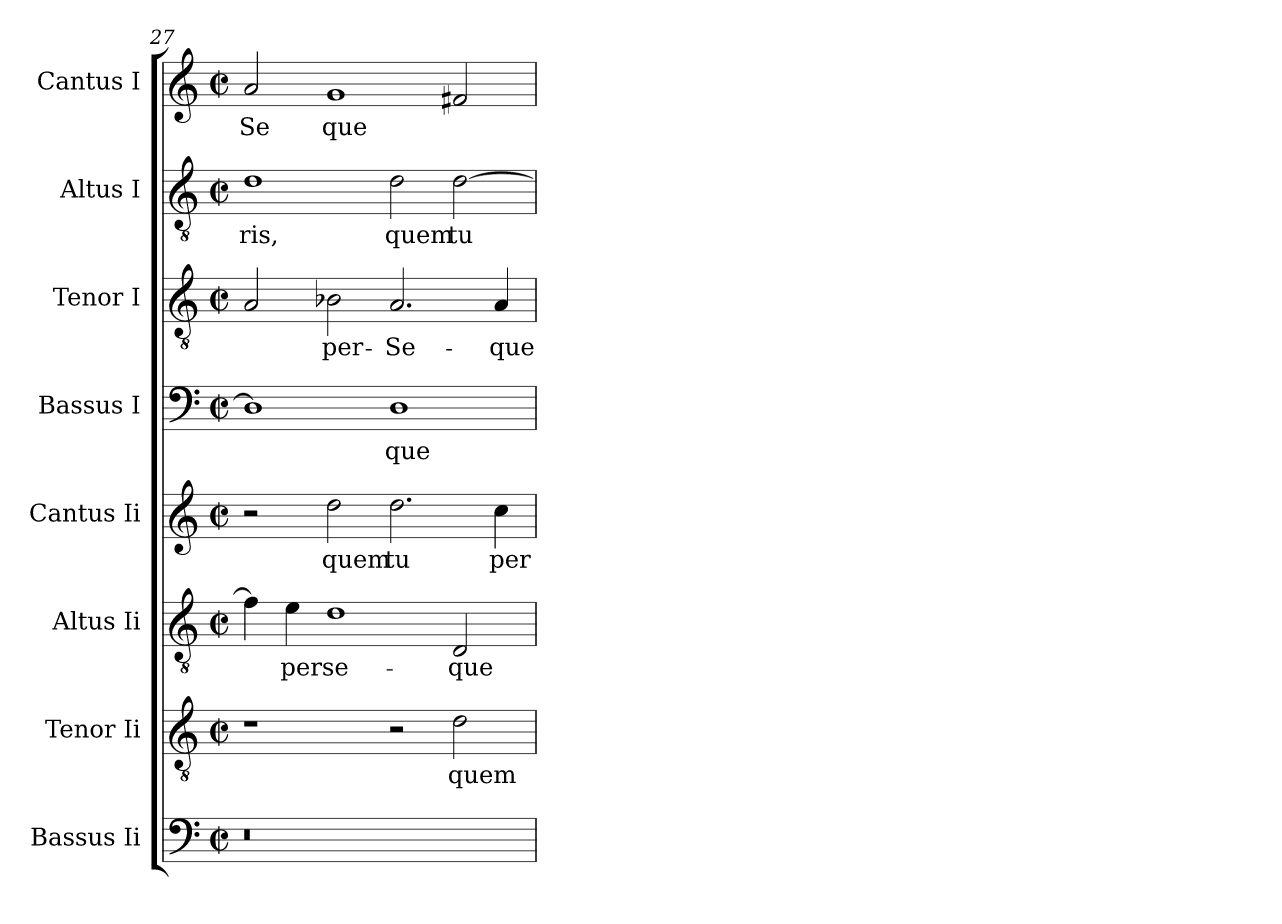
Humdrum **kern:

**kern	**kern	**text	**kern	**text	**kern	**text	**kern	**text	**kern	**text	**kern	**text	**kern	**text
*part8	*part7	*part7	*part6	*part6	*part5	*part5	*part4	*part4	*part3	*part3	*part2	*part2	*part1	*part1
*staff8	*staff7	*staff7	*staff6	*staff6	*staff5	*staff5	*staff4	*staff4	*staff3	*staff3	*staff2	*staff2	*staff1	*staff1
*I"Bassus Ii	*I"Tenor Ii	*	*I"Altus Ii	*	*I"Cantus Ii	*	*I"Bassus I	*	*I"Tenor I	*	*I"Altus I	*	*I"Cantus I	*
*clefF4	*clefGv2	*	*clefGv2	*	*clefG2	*	*clefF4	*	*clefGv2	*	*clefGv2	*	*clefG2	*
*M2/2	*M2/2	*	*M2/2	*	*M2/2	*	*M2/2	*	*M2/2	*	*M2/2	*	*M2/2	*
*met(c|)	*met(c|)	*	*met(c|)	*	*met(c|)	*	*met(c|)	*	*met(c|)	*	*met(c|)	*	*met(c|)	*
=27	=27	=27	=27	=27	=27	=27	=27	=27	=27	=27	=27	=27	=27	=27
!	!	!	!	!	!	!	!	!	!	!	!	!LO:LY:b:cj	!	!LO:LY:b:cj
0r	1r	.	4f\]	.	2r	.	1D]	.	2A/	.	1d	ris,	2a/	Se
!	!	!	!	!LO:LY:b:cj	!	!	!	!	!	!	!	!	!	!
.	.	.	4e\	perse-	.	.	.	.	.	.	.	.	.	.
!	!	!	!	!	!	!LO:LY:b:cj	!	!	!	!LO:LY:b:cj	!	!	!	!LO:LY:b
.	.	.	1d	.	2dd\	quem	.	.	2B-X\	per-	.	.	1g	que
!	!	!	!	!	!	!LO:LY:b:cj	!	!LO:LY:b:cj	!	!LO:LY:b:cj	!	!LO:LY:b:cj	!	!
.	2r	.	.	.	2.dd\	tu	1D	que	2.A/	-Se-	2d\	quem	.	.
!	!	!LO:LY:b:cj	!	!LO:LY:b:cj	!	!	!	!	!	!	!	!LO:LY:b:cj	!	!
.	2d\	quem	2D/	-que-	.	.	.	.	.	.	[>2d\	tu	2f#/	.
!	!	!	!	!	!	!LO:LY:b:cj	!	!	!	!LO:LY:b:cj	!	!	!	!
.	.	.	.	.	4cc\	per	.	.	4A/	-que-	.	.	.	.
=	=	=	=	=	=	=	=	=	=	=	=	=	=	=
*-	*-	*-	*-	*-	*-	*-	*-	*-	*-	*-	*-	*-	*-	*-
